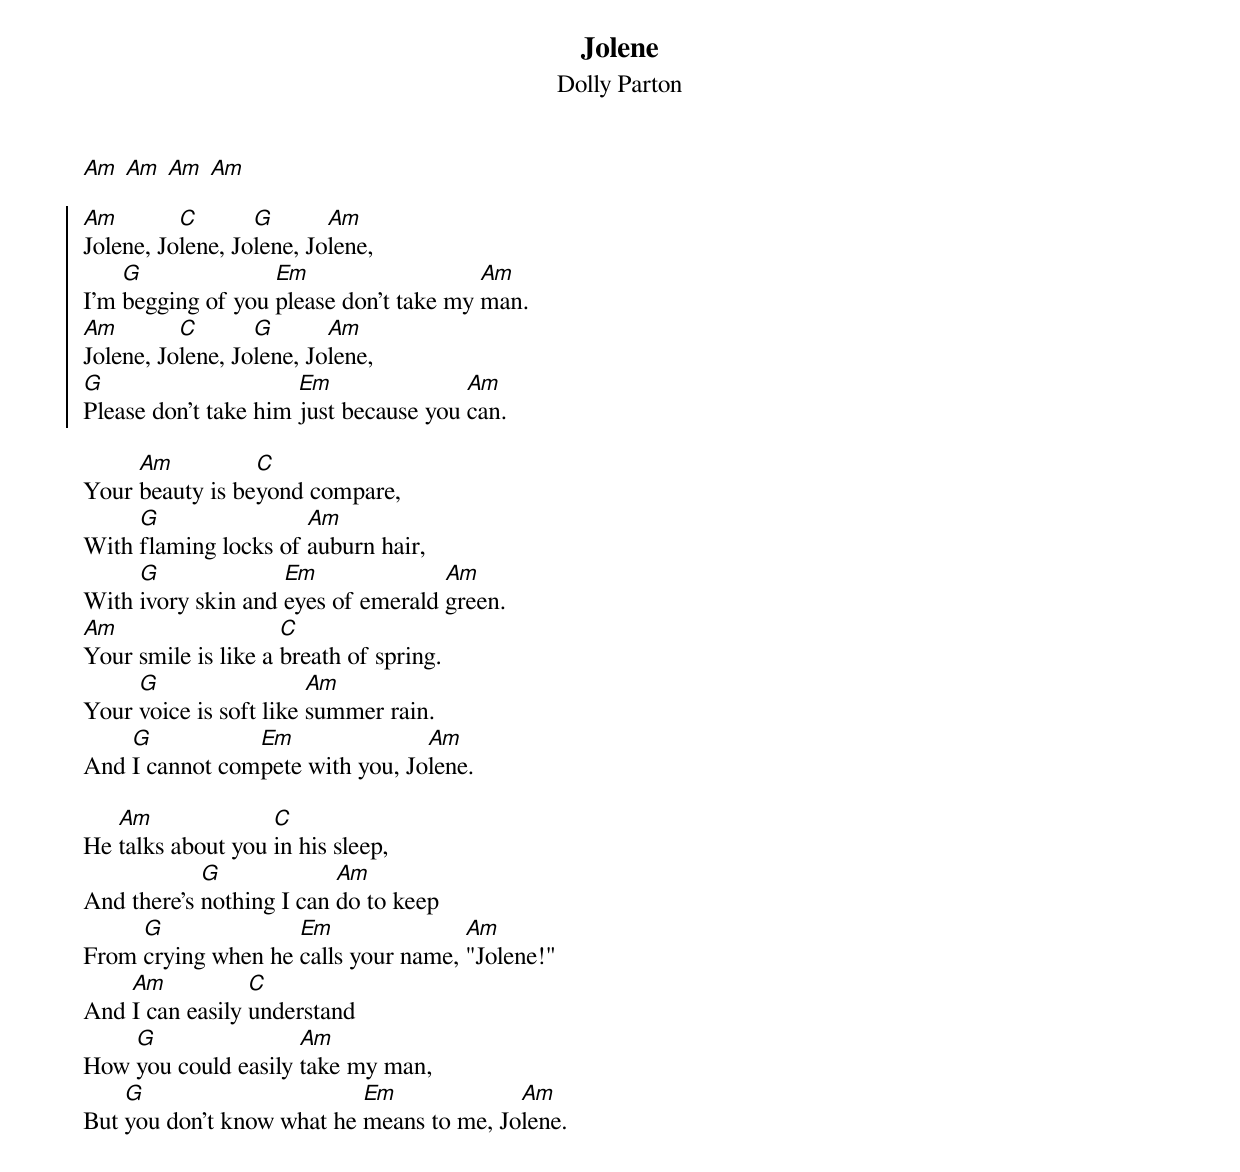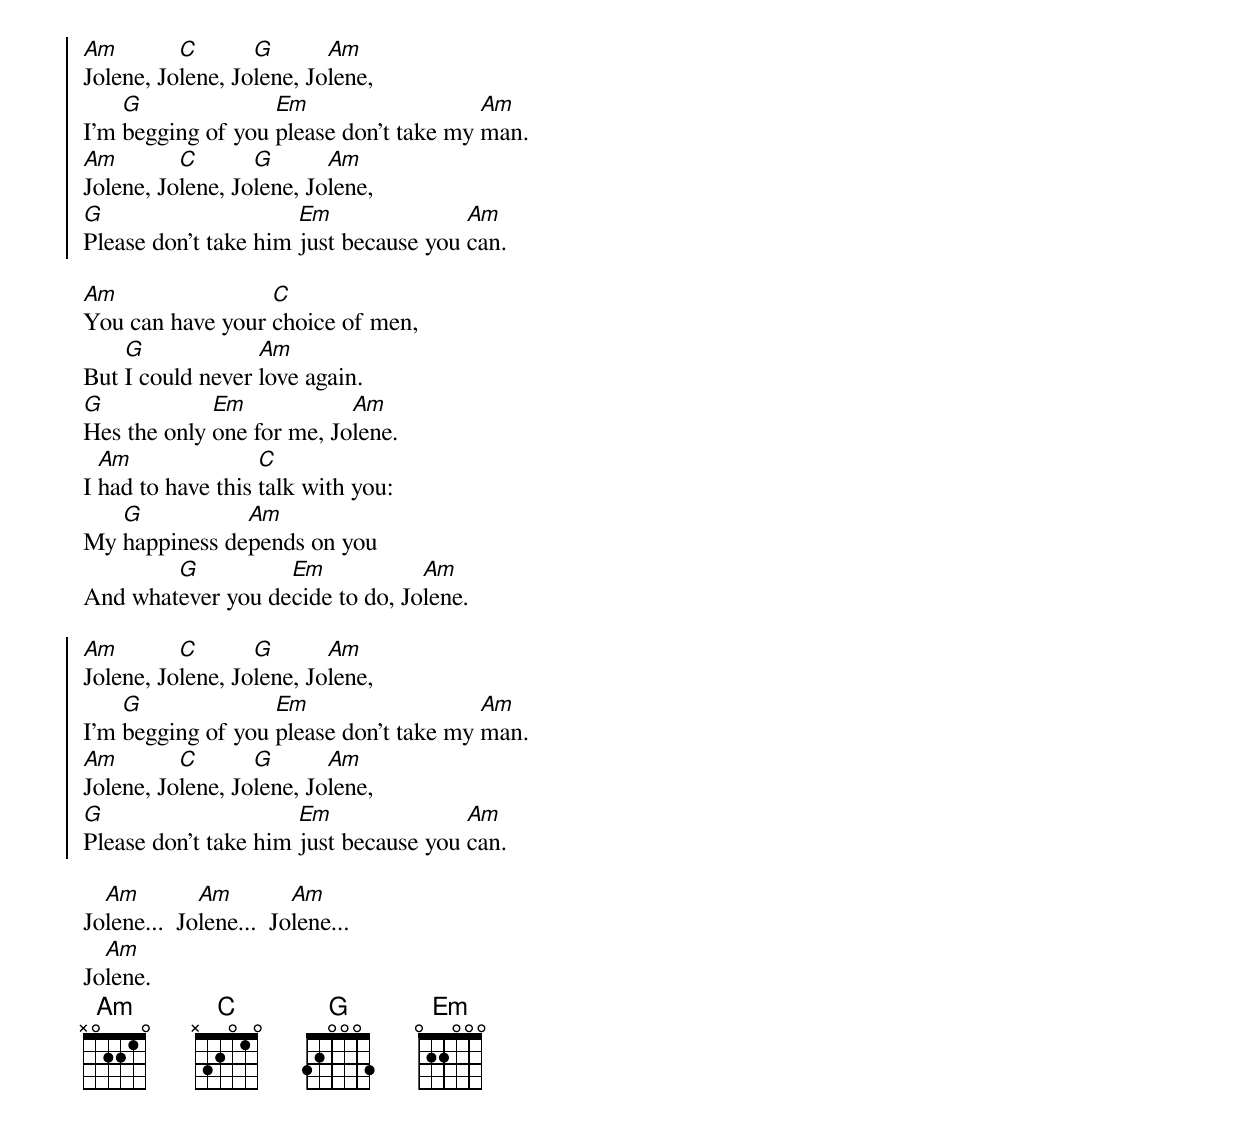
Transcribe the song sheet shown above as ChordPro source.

{t:Jolene}
{st:Dolly Parton}
{col:2}
[Am] [Am] [Am] [Am]

{soc}
[Am]Jolene, Jo[C]lene, Jo[G]lene, Jo[Am]lene,
I'm [G]begging of you [Em]please don't take my [Am]man.
[Am]Jolene, Jo[C]lene, Jo[G]lene, Jo[Am]lene,
[G]Please don't take him [Em]just because you [Am]can.
{eoc}

Your [Am]beauty is be[C]yond compare,
With [G]flaming locks of [Am]auburn hair,
With [G]ivory skin and [Em]eyes of emerald [Am]green.
[Am]Your smile is like a [C]breath of spring.
Your [G]voice is soft like [Am]summer rain.
And [G]I cannot com[Em]pete with you, Jo[Am]lene.

He [Am]talks about you [C]in his sleep,
And there's [G]nothing I can [Am]do to keep
From [G]crying when he [Em]calls your name, [Am]"Jolene!"
And [Am]I can easily [C]understand
How [G]you could easily [Am]take my man,
But [G]you don't know what he [Em]means to me, Jo[Am]lene.
{colb}

{soc}
[Am]Jolene, Jo[C]lene, Jo[G]lene, Jo[Am]lene,
I'm [G]begging of you [Em]please don't take my [Am]man.
[Am]Jolene, Jo[C]lene, Jo[G]lene, Jo[Am]lene,
[G]Please don't take him [Em]just because you [Am]can.
{eoc}

[Am]You can have your [C]choice of men,
But [G]I could never [Am]love again.
[G]Hes the only [Em]one for me, Jo[Am]lene.
I [Am]had to have this [C]talk with you:
My [G]happiness de[Am]pends on you
And what[G]ever you de[Em]cide to do, Jo[Am]lene.

{soc}
[Am]Jolene, Jo[C]lene, Jo[G]lene, Jo[Am]lene,
I'm [G]begging of you [Em]please don't take my [Am]man.
[Am]Jolene, Jo[C]lene, Jo[G]lene, Jo[Am]lene,
[G]Please don't take him [Em]just because you [Am]can.
{eoc}

Jo[Am]lene...  Jo[Am]lene...  Jo[Am]lene...
Jo[Am]lene.
